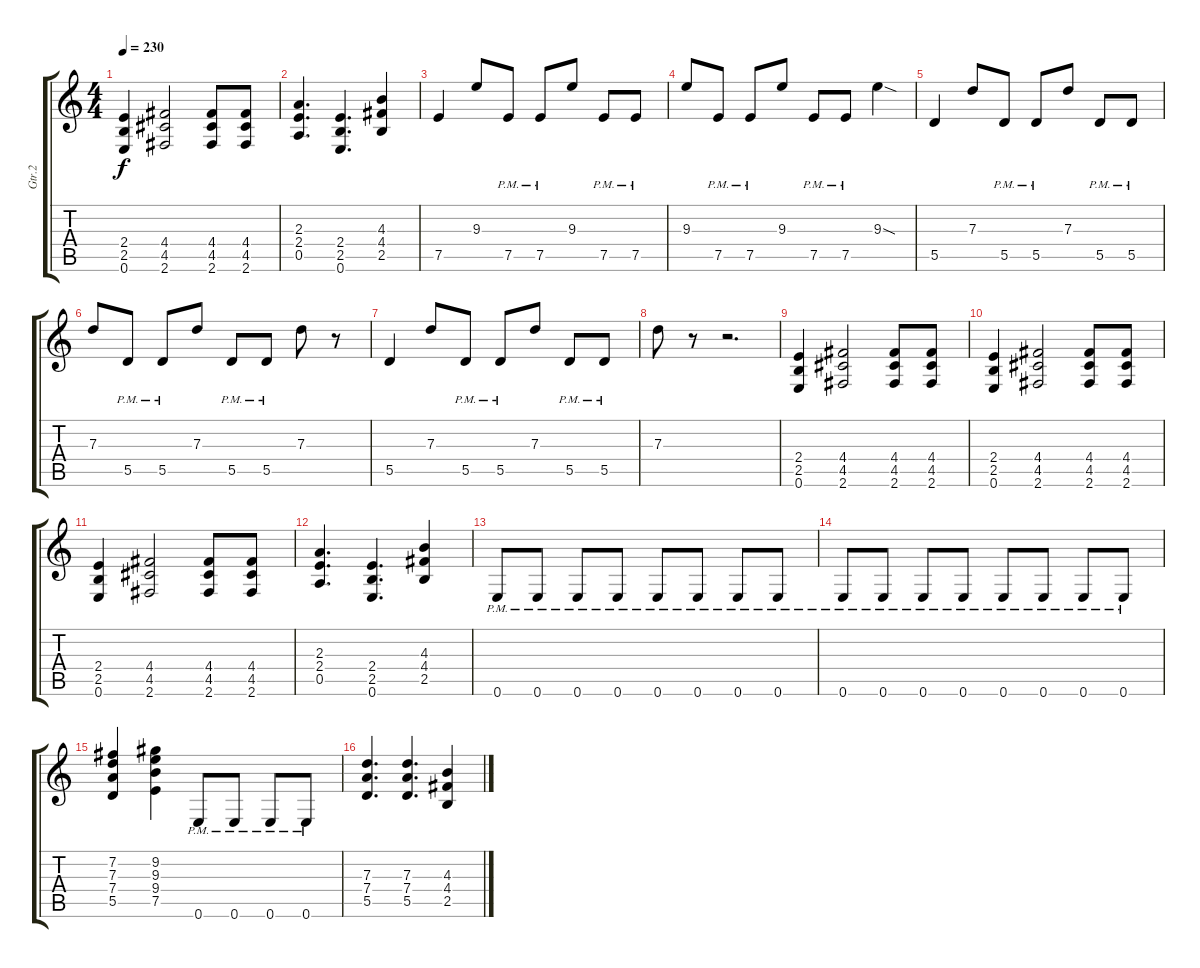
\track ("Gtr.2" "Gtr.2") {instrument distortionguitar}
\staff {score tabs}
\tuning (E4 B3 G3 D3 A2 E2) {hide}
\ts (4 4)
\tempo 230
\clef g2
\ks c
(2.4 2.5 0.6).4{dy f} (4.4 4.5 2.6).2 (4.4 4.5 2.6).8 (4.4 4.5 2.6).8 |
(2.3 2.4 0.5).4{d} (2.4 2.5 0.6).4{d} (4.3 4.4 2.5).4 |
7.5.4 9.3.8 7.5{pm}.8 7.5{pm}.8 9.3.8 7.5{pm}.8 7.5{pm}.8 |
9.3.8 7.5{pm}.8 7.5{pm}.8 9.3.8 7.5{pm}.8 7.5{pm}.8 9.3{sod}.4 |
5.5.4 7.3.8 5.5{pm}.8 5.5{pm}.8 7.3.8 5.5{pm}.8 5.5{pm}.8 |
7.3.8 5.5{pm}.8 5.5{pm}.8 7.3.8 5.5{pm}.8 5.5{pm}.8 7.3.8 r.8 |
5.5.4 7.3.8 5.5{pm}.8 5.5{pm}.8 7.3.8 5.5{pm}.8 5.5{pm}.8 |
7.3.8 r.8 r.2{d} |
(2.4 2.5 0.6).4 (4.4 4.5 2.6).2 (4.4 4.5 2.6).8 (4.4 4.5 2.6).8 |
(2.4 2.5 0.6).4 (4.4 4.5 2.6).2 (4.4 4.5 2.6).8 (4.4 4.5 2.6).8 |
(2.4 2.5 0.6).4 (4.4 4.5 2.6).2 (4.4 4.5 2.6).8 (4.4 4.5 2.6).8 |
(2.3 2.4 0.5).4{d} (2.4 2.5 0.6).4{d} (4.3 4.4 2.5).4 |
0.6{pm}.8 0.6{pm}.8 0.6{pm}.8 0.6{pm}.8 0.6{pm}.8 0.6{pm}.8 0.6{pm}.8 0.6{pm}.8 |
0.6{pm}.8 0.6{pm}.8 0.6{pm}.8 0.6{pm}.8 0.6{pm}.8 0.6{pm}.8 0.6{pm}.8 0.6{pm}.8 |
(7.2 7.3 7.4 5.5).4 (9.2 9.3 9.4 7.5).4 0.6{pm}.8 0.6{pm}.8 0.6{pm}.8 0.6{pm}.8 |
(7.3 7.4 5.5).4{d} (7.3 7.4 5.5).4{d} (4.3 4.4 2.5).4
